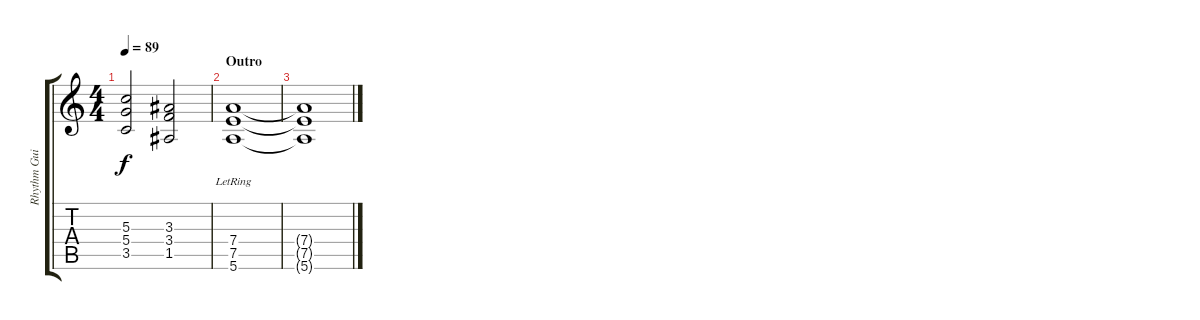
\track ("Rhythm Guitar" "Rhythm Gui") {instrument distortionguitar}
\staff {score tabs}
\tuning (E4 B3 G3 D3 A2 E2) {hide}
\ts (4 4)
\tempo 89
\clef g2
\ks c
(5.3 5.4 3.5).2{dy f} (3.3 3.4 1.5).2 |
\section ("" "Outro")
(7.4{lr} 7.5{lr} 5.6{lr}).1 |
(7.4{t} 7.5{t} 5.6{t}).1
